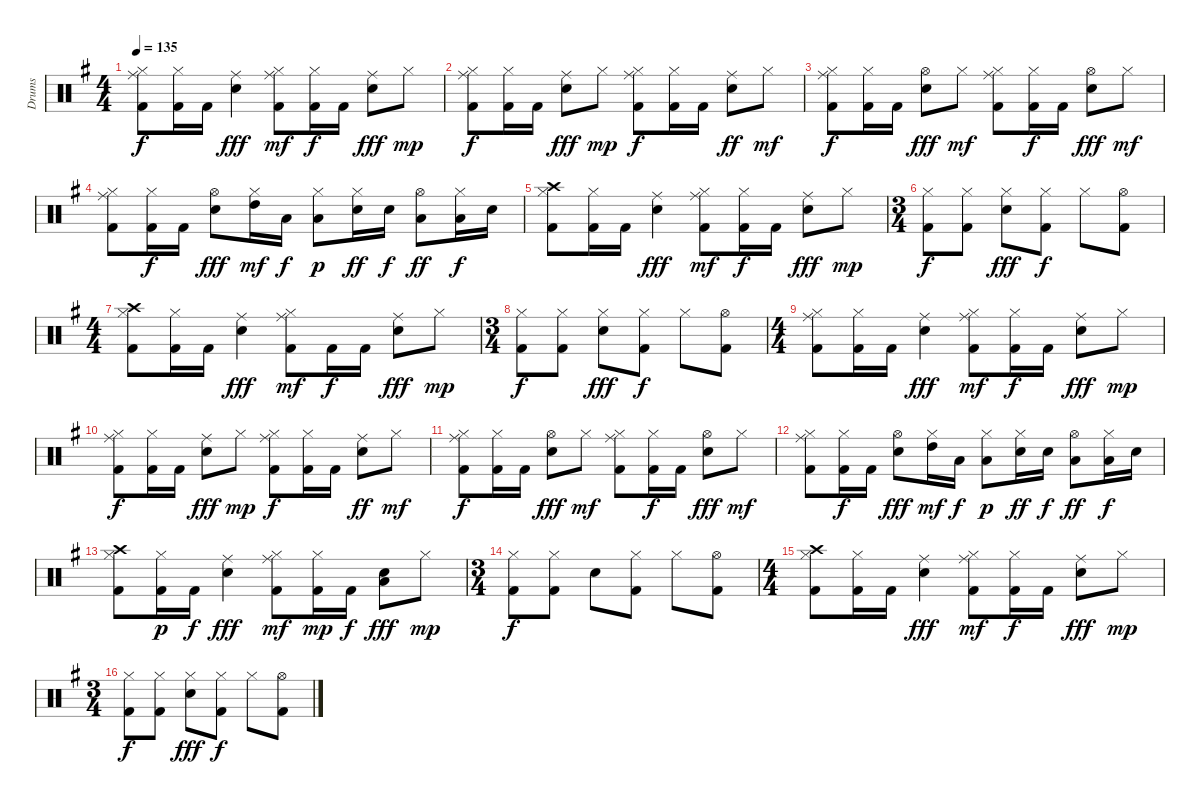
\track ("Drums" "Drums") {instrument percussion}
\staff {score}
\articulation defaults
\ts (4 4)
\tempo 135
\clef neutral
\ks g
("Hi-Hat (closed)" "Ride (middle)" "Kick (hit) 2").8{dy f} ("Hi-Hat (closed)" "Kick (hit) 2").16 "Kick (hit) 2".16 ("Ride (middle)" "Electric Snare (hit)").4{dy fff} ("Hi-Hat (closed)" "Ride (middle)" "Kick (hit) 2").8{dy mf} ("Hi-Hat (closed)" "Kick (hit) 2").16{dy f} "Kick (hit) 2".16 ("Ride (middle)" "Electric Snare (hit)").8{dy fff} "Hi-Hat (closed)".8{dy mp} |
("Hi-Hat (closed)" "Ride (middle)" "Kick (hit) 2").8{dy f} ("Hi-Hat (closed)" "Kick (hit) 2").16 "Kick (hit) 2".16 ("Ride (middle)" "Electric Snare (hit)").8{dy fff} "Hi-Hat (closed)".8{dy mp} ("Hi-Hat (closed)" "Ride (middle)" "Kick (hit) 2").8{dy f} ("Hi-Hat (closed)" "Kick (hit) 2").16 "Kick (hit) 2".16 ("Ride (middle)" "Electric Snare (hit)").8{dy ff} "Hi-Hat (closed)".8{dy mf} |
("Hi-Hat (closed)" "Ride (middle)" "Kick (hit) 2").8{dy f} ("Hi-Hat (closed)" "Kick (hit) 2").16 "Kick (hit) 2".16 ("Hi-Hat (open)" "Electric Snare (hit)").8{dy fff} "Hi-Hat (closed)".8{dy mf} ("Hi-Hat (closed)" "Ride (middle)" "Kick (hit) 2").8 ("Hi-Hat (closed)" "Kick (hit) 2").16{dy f} "Kick (hit) 2".16 ("Hi-Hat (open)" "Electric Snare (hit)").8{dy fff} "Hi-Hat (closed)".8{dy mf} |
("Hi-Hat (closed)" "Ride (middle)" "Kick (hit) 2").8 ("Hi-Hat (closed)" "Kick (hit) 2").16{dy f} "Kick (hit) 2".16 ("Hi-Hat (open)" "Electric Snare (hit)").8{dy fff} ("Hi-Hat (closed)" "High Tom (hit)").16{dy mf} "Low Tom (hit)".16{dy f} ("Hi-Hat (closed)" "Low Floor Tom (hit)").8{dy p} ("Hi-Hat (closed)" "Electric Snare (hit)").16{dy ff} "Electric Snare (hit)".16{dy f} ("Hi-Hat (open)" "Low Tom (hit)").8{dy ff} ("Hi-Hat (closed)" "Low Tom (hit)").16{dy f} "Electric Snare (hit)".16 |
("Hi-Hat (closed)" "Crash high (hit)" "Kick (hit) 2").8 ("Hi-Hat (closed)" "Kick (hit) 2").16 "Kick (hit) 2".16 ("Ride (middle)" "Electric Snare (hit)").4{dy fff} ("Hi-Hat (closed)" "Ride (middle)" "Kick (hit) 2").8{dy mf} ("Hi-Hat (closed)" "Kick (hit) 2").16{dy f} "Kick (hit) 2".16 ("Ride (middle)" "Electric Snare (hit)").8{dy fff} "Hi-Hat (closed)".8{dy mp} |
\ts (3 4)
("Hi-Hat (closed)" "Kick (hit) 2").8{dy f} ("Hi-Hat (closed)" "Kick (hit) 2").8 ("Hi-Hat (closed)" "Electric Snare (hit)").8{dy fff} ("Hi-Hat (closed)" "Kick (hit) 2").8{dy f} "Hi-Hat (closed)".8 ("Hi-Hat (open)" "Kick (hit) 2").8 |
\ts (4 4)
("Hi-Hat (closed)" "Crash high (hit)" "Kick (hit) 2").8 ("Hi-Hat (closed)" "Kick (hit) 2").16 "Kick (hit) 2".16 ("Ride (middle)" "Electric Snare (hit)").4{dy fff} ("Hi-Hat (closed)" "Ride (middle)" "Kick (hit) 2").8{dy mf} "Kick (hit) 2".16{dy f} "Kick (hit) 2".16 ("Ride (middle)" "Electric Snare (hit)").8{dy fff} "Hi-Hat (closed)".8{dy mp} |
\ts (3 4)
("Hi-Hat (closed)" "Kick (hit) 2").8{dy f} ("Hi-Hat (closed)" "Kick (hit) 2").8 ("Hi-Hat (closed)" "Electric Snare (hit)").8{dy fff} ("Hi-Hat (closed)" "Kick (hit) 2").8{dy f} "Hi-Hat (closed)".8 ("Hi-Hat (open)" "Kick (hit) 2").8 |
\ts (4 4)
("Hi-Hat (closed)" "Ride (middle)" "Kick (hit) 2").8 ("Hi-Hat (closed)" "Kick (hit) 2").16 "Kick (hit) 2".16 ("Ride (middle)" "Electric Snare (hit)").4{dy fff} ("Hi-Hat (closed)" "Ride (middle)" "Kick (hit) 2").8{dy mf} ("Hi-Hat (closed)" "Kick (hit) 2").16{dy f} "Kick (hit) 2".16 ("Ride (middle)" "Electric Snare (hit)").8{dy fff} "Hi-Hat (closed)".8{dy mp} |
("Hi-Hat (closed)" "Ride (middle)" "Kick (hit) 2").8{dy f} ("Hi-Hat (closed)" "Kick (hit) 2").16 "Kick (hit) 2".16 ("Ride (middle)" "Electric Snare (hit)").8{dy fff} "Hi-Hat (closed)".8{dy mp} ("Hi-Hat (closed)" "Ride (middle)" "Kick (hit) 2").8{dy f} ("Hi-Hat (closed)" "Kick (hit) 2").16 "Kick (hit) 2".16 ("Ride (middle)" "Electric Snare (hit)").8{dy ff} "Hi-Hat (closed)".8{dy mf} |
("Hi-Hat (closed)" "Ride (middle)" "Kick (hit) 2").8{dy f} ("Hi-Hat (closed)" "Kick (hit) 2").16 "Kick (hit) 2".16 ("Hi-Hat (open)" "Electric Snare (hit)").8{dy fff} "Hi-Hat (closed)".8{dy mf} ("Hi-Hat (closed)" "Ride (middle)" "Kick (hit) 2").8 ("Hi-Hat (closed)" "Kick (hit) 2").16{dy f} "Kick (hit) 2".16 ("Hi-Hat (open)" "Electric Snare (hit)").8{dy fff} "Hi-Hat (closed)".8{dy mf} |
("Hi-Hat (closed)" "Ride (middle)" "Kick (hit) 2").8 ("Hi-Hat (closed)" "Kick (hit) 2").16{dy f} "Kick (hit) 2".16 ("Hi-Hat (open)" "Electric Snare (hit)").8{dy fff} ("Hi-Hat (closed)" "High Tom (hit)").16{dy mf} "Low Tom (hit)".16{dy f} ("Hi-Hat (closed)" "Low Floor Tom (hit)").8{dy p} ("Hi-Hat (closed)" "Electric Snare (hit)").16{dy ff} "Electric Snare (hit)".16{dy f} ("Hi-Hat (open)" "Low Tom (hit)").8{dy ff} ("Hi-Hat (closed)" "Low Tom (hit)").16{dy f} "Electric Snare (hit)".16 |
("Hi-Hat (closed)" "Crash high (hit)" "Kick (hit) 2").8 ("Hi-Hat (closed)" "Kick (hit) 2").16{dy p} "Kick (hit) 2".16{dy f} ("Ride (middle)" "Electric Snare (hit)").4{dy fff} ("Hi-Hat (closed)" "Ride (middle)" "Kick (hit) 2").8{dy mf} ("Hi-Hat (closed)" "Kick (hit) 2").16{dy mp} "Kick (hit) 2".16{dy f} ("Low Floor Tom (hit)" "Electric Snare (hit)").8{dy fff} "Hi-Hat (closed)".8{dy mp} |
\ts (3 4)
("Hi-Hat (closed)" "Kick (hit) 2").8{dy f} ("Hi-Hat (closed)" "Kick (hit) 2").8 "Electric Snare (hit)".8 ("Hi-Hat (closed)" "Kick (hit) 2").8 "Hi-Hat (closed)".8 ("Hi-Hat (open)" "Kick (hit) 2").8 |
\ts (4 4)
("Hi-Hat (closed)" "Crash high (hit)" "Kick (hit) 2").8 ("Hi-Hat (closed)" "Kick (hit) 2").16 "Kick (hit) 2".16 ("Ride (middle)" "Electric Snare (hit)").4{dy fff} ("Hi-Hat (closed)" "Ride (middle)" "Kick (hit) 2").8{dy mf} ("Hi-Hat (closed)" "Kick (hit) 2").16{dy f} "Kick (hit) 2".16 ("Ride (middle)" "Electric Snare (hit)").8{dy fff} "Hi-Hat (closed)".8{dy mp} |
\ts (3 4)
("Hi-Hat (closed)" "Kick (hit) 2").8{dy f} ("Hi-Hat (closed)" "Kick (hit) 2").8 ("Hi-Hat (closed)" "Electric Snare (hit)").8{dy fff} ("Hi-Hat (closed)" "Kick (hit) 2").8{dy f} "Hi-Hat (closed)".8 ("Hi-Hat (open)" "Kick (hit) 2").8
